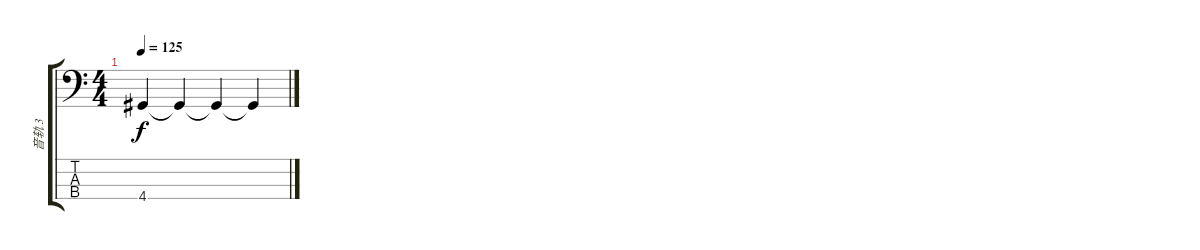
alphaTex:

\track ("音轨 3" "音轨 3") {instrument acousticguitarnylon}
\staff {score tabs}
\tuning (G2 D2 A1 E1) {hide}
\ts (4 4)
\tempo 125
\clef f4
\ks c
4.4{t}.4{dy f} 4.4{t}.4 4.4{t}.4 4.4{t}.4
